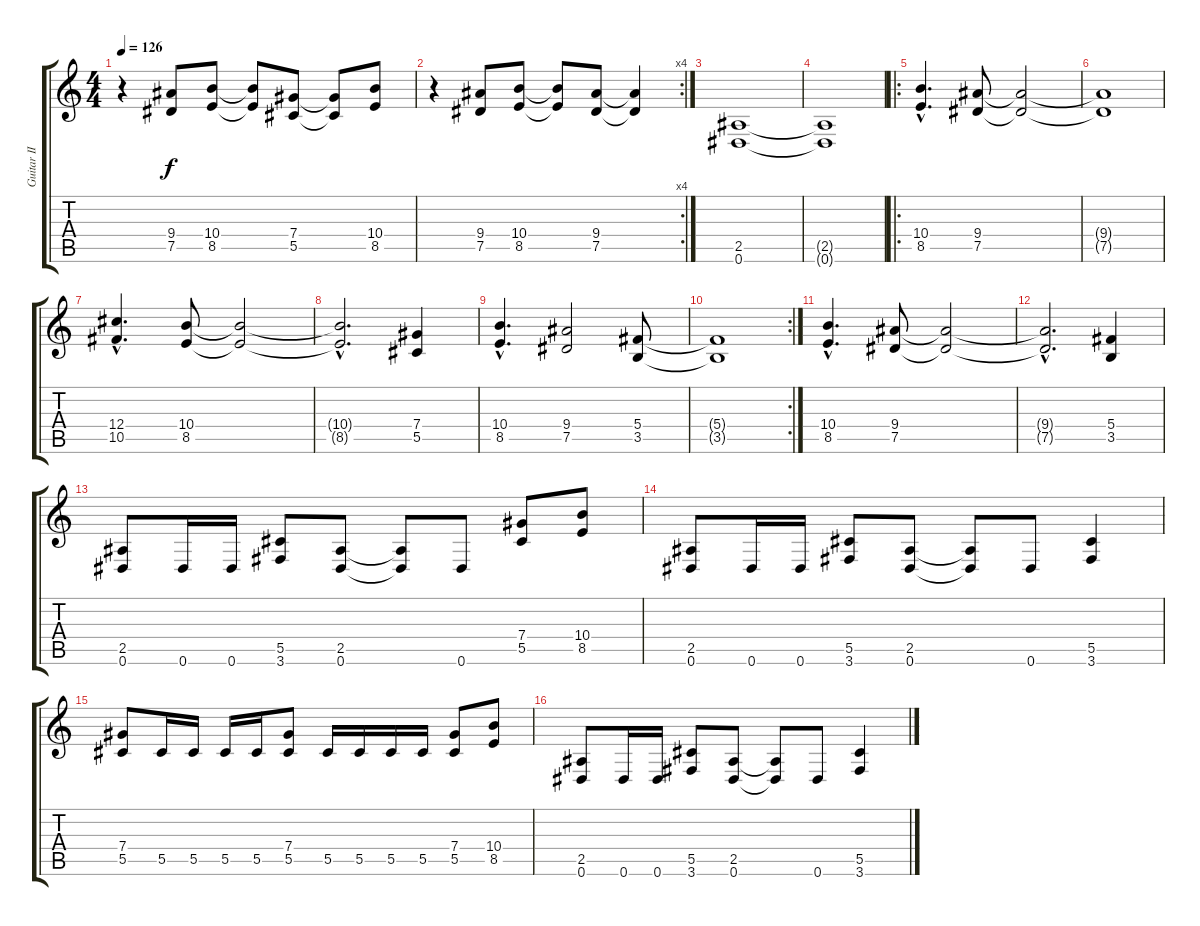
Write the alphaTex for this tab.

\track ("Guitar II" "Guitar II") {instrument distortionguitar}
\staff {score tabs}
\tuning (Eb4 Bb3 Gb3 Db3 Ab2 Eb2) {hide}
\ts (4 4)
\tempo 126
\clef g2
\ks c
r.4{dy f} (9.4 7.5).8 (10.4 8.5).8 (10.4{t} 8.5{t}).8 (7.4 5.5).8 (7.4{t} 5.5{t}).8 (10.4 8.5).8 |
\rc 4
r.4 (9.4 7.5).8 (10.4 8.5).8 (10.4{t} 8.5{t}).8 (9.4 7.5).8 (9.4{t} 7.5{t}).4 |
(2.5 0.6).1 |
(2.5{t} 0.6{t}).1 |
\ro
(10.4{hac} 8.5{hac}).4{d} (9.4 7.5).8 (9.4{t} 7.5{t}).2 |
(9.4{t} 7.5{t}).1 |
(12.4{hac} 10.5{hac}).4{d} (10.4 8.5).8 (10.4{t} 8.5{t}).2 |
(10.4{hac t} 8.5{hac t}).2{d} (7.4 5.5).4 |
(10.4{hac} 8.5{hac}).4{d} (9.4 7.5).2 (5.4 3.5).8 |
\rc 2
(5.4{t} 3.5{t}).1 |
(10.4{hac} 8.5{hac}).4{d} (9.4 7.5).8 (9.4{t} 7.5{t}).2 |
(9.4{hac t} 7.5{hac t}).2{d} (5.4 3.5).4 |
(2.5 0.6).8 0.6.16 0.6.16 (5.5 3.6).8 (2.5 0.6).8 (2.5{t} 0.6{t}).8 0.6.8 (7.4 5.5).8 (10.4 8.5).8 |
(2.5 0.6).8 0.6.16 0.6.16 (5.5 3.6).8 (2.5 0.6).8 (2.5{t} 0.6{t}).8 0.6.8 (5.5 3.6).4 |
(7.4 5.5).8 5.5.16 5.5.16 5.5.16 5.5.16 (7.4 5.5).8 5.5.16 5.5.16 5.5.16 5.5.16 (7.4 5.5).8 (10.4 8.5).8 |
(2.5 0.6).8 0.6.16 0.6.16 (5.5 3.6).8 (2.5 0.6).8 (2.5{t} 0.6{t}).8 0.6.8 (5.5 3.6).4
